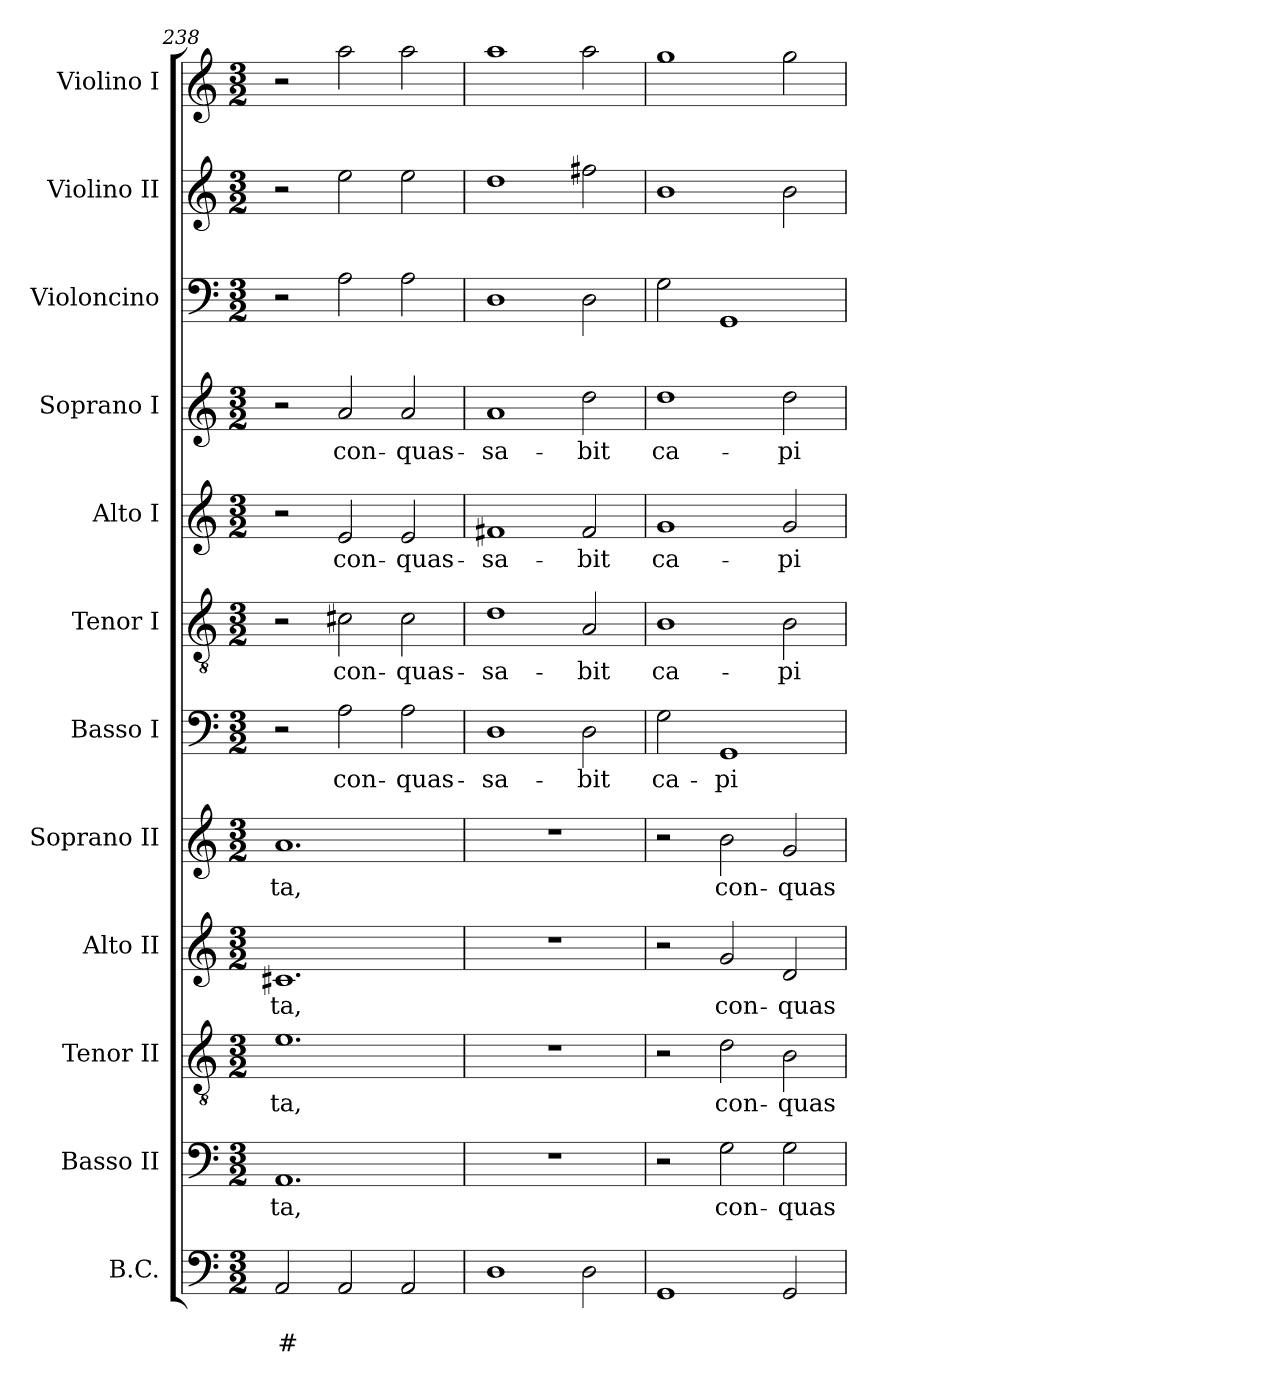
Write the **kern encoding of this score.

**kern	**text	**text	**kern	**text	**kern	**text	**kern	**text	**kern	**text	**kern	**text	**kern	**text	**kern	**text	**kern	**text	**kern	**kern	**kern
*part12	*part12	*part12	*part11	*part11	*part10	*part10	*part9	*part9	*part8	*part8	*part7	*part7	*part6	*part6	*part5	*part5	*part4	*part4	*part3	*part2	*part1
*staff12	*staff12	*staff12	*staff11	*staff11	*staff10	*staff10	*staff9	*staff9	*staff8	*staff8	*staff7	*staff7	*staff6	*staff6	*staff5	*staff5	*staff4	*staff4	*staff3	*staff2	*staff1
*I"B.C.	*	*	*I"Basso II	*	*I"Tenor II	*	*I"Alto II	*	*I"Soprano II	*	*I"Basso I	*	*I"Tenor I	*	*I"Alto I	*	*I"Soprano I	*	*I"Violoncino	*I"Violino II	*I"Violino I
*I'BC	*	*	*I'B 2	*	*I'T 2	*	*I'A 2	*	*I'S 2	*	*I'B 1	*	*I'T 1	*	*I'A 1	*	*I'S 1	*	*I'Vc.	*I'Vln. II	*I'Vln. I
*clefF4	*	*	*clefF4	*	*clefGv2	*	*clefG2	*	*clefG2	*	*clefF4	*	*clefGv2	*	*clefG2	*	*clefG2	*	*clefF4	*clefG2	*clefG2
*k[]	*	*	*k[]	*	*k[]	*	*k[]	*	*k[]	*	*k[]	*	*k[]	*	*k[]	*	*k[]	*	*k[]	*k[]	*k[]
*C:	*	*	*C:	*	*C:	*	*C:	*	*C:	*	*C:	*	*C:	*	*C:	*	*C:	*	*C:	*C:	*C:
*M3/2	*	*	*M3/2	*	*M3/2	*	*M3/2	*	*M3/2	*	*M3/2	*	*M3/2	*	*M3/2	*	*M3/2	*	*M3/2	*M3/2	*M3/2
=238	=238	=238	=238	=238	=238	=238	=238	=238	=238	=238	=238	=238	=238	=238	=238	=238	=238	=238	=238	=238	=238
!	!	!LO:LY:b	!	!	!	!	!	!	!	!	!	!	!	!	!	!	!	!	!	!	!
!	!	!	!	!LO:LY:b	!	!	!	!	!	!	!	!	!	!	!	!	!	!	!	!	!
!	!	!	!	!	!	!LO:LY:b	!	!	!	!	!	!	!	!	!	!	!	!	!	!	!
!	!	!	!	!	!	!	!	!LO:LY:b	!	!	!	!	!	!	!	!	!	!	!	!	!
!	!	!	!	!	!	!	!	!	!	!LO:LY:b	!	!	!	!	!	!	!	!	!	!	!
2AA/	.	#	1.AA	-ta,	1.e	-ta,	1.c#X	-ta,	1.a	-ta,	2r	.	2r	.	2r	.	2r	.	2r	2r	2r
!	!	!	!	!	!	!	!	!	!	!	!	!LO:LY:b	!	!	!	!	!	!	!	!	!
!	!	!	!	!	!	!	!	!	!	!	!	!	!	!LO:LY:b	!	!	!	!	!	!	!
!	!	!	!	!	!	!	!	!	!	!	!	!	!	!	!	!LO:LY:b	!	!	!	!	!
!	!	!	!	!	!	!	!	!	!	!	!	!	!	!	!	!	!	!LO:LY:b	!	!	!
2AA/	.	.	.	.	.	.	.	.	.	.	2A\	con-	2c#X\	con-	2e/	con-	2a/	con-	2A\	2ee\	2aa\
!	!	!	!	!	!	!	!	!	!	!	!	!LO:LY:b	!	!	!	!	!	!	!	!	!
!	!	!	!	!	!	!	!	!	!	!	!	!	!	!LO:LY:b	!	!	!	!	!	!	!
!	!	!	!	!	!	!	!	!	!	!	!	!	!	!	!	!LO:LY:b	!	!	!	!	!
!	!	!	!	!	!	!	!	!	!	!	!	!	!	!	!	!	!	!LO:LY:b	!	!	!
2AA/	.	.	.	.	.	.	.	.	.	.	2A\	-quas-	2c#\	-quas-	2e/	-quas-	2a/	-quas-	2A\	2ee\	2aa\
=239	=239	=239	=239	=239	=239	=239	=239	=239	=239	=239	=239	=239	=239	=239	=239	=239	=239	=239	=239	=239	=239
!	!	!	!	!	!	!	!	!	!	!	!	!LO:LY:b	!	!	!	!	!	!	!	!	!
!	!	!	!	!	!	!	!	!	!	!	!	!	!	!LO:LY:b	!	!	!	!	!	!	!
!	!	!	!	!	!	!	!	!	!	!	!	!	!	!	!	!LO:LY:b	!	!	!	!	!
!	!	!	!	!	!	!	!	!	!	!	!	!	!	!	!	!	!	!LO:LY:b	!	!	!
1D	.	.	1.r	.	1.r	.	1.r	.	1.r	.	1D	-sa-	1d	-sa-	1f#X	-sa-	1a	-sa-	1D	1dd	1aa
!	!	!	!	!	!	!	!	!	!	!	!	!LO:LY:b	!	!	!	!	!	!	!	!	!
!	!	!	!	!	!	!	!	!	!	!	!	!	!	!LO:LY:b	!	!	!	!	!	!	!
!	!	!	!	!	!	!	!	!	!	!	!	!	!	!	!	!LO:LY:b	!	!	!	!	!
!	!	!	!	!	!	!	!	!	!	!	!	!	!	!	!	!	!	!LO:LY:b	!	!	!
2D\	.	.	.	.	.	.	.	.	.	.	2D\	-bit	2A/	-bit	2f#/	-bit	2dd\	-bit	2D\	2ff#X\	2aa\
!!LO:PB:g=z
=240	=240	=240	=240	=240	=240	=240	=240	=240	=240	=240	=240	=240	=240	=240	=240	=240	=240	=240	=240	=240	=240
!	!	!	!	!	!	!	!	!	!	!	!	!LO:LY:b	!	!	!	!	!	!	!	!	!
!	!	!	!	!	!	!	!	!	!	!	!	!	!	!LO:LY:b	!	!	!	!	!	!	!
!	!	!	!	!	!	!	!	!	!	!	!	!	!	!	!	!LO:LY:b	!	!	!	!	!
!	!	!	!	!	!	!	!	!	!	!	!	!	!	!	!	!	!	!LO:LY:b	!	!	!
1GG	.	.	2r	.	2r	.	2r	.	2r	.	2G\	ca-	1B	ca-	1g	ca-	1dd	ca-	2G\	1b	1gg
!	!	!	!	!LO:LY:b	!	!	!	!	!	!	!	!	!	!	!	!	!	!	!	!	!
!	!	!	!	!	!	!LO:LY:b	!	!	!	!	!	!	!	!	!	!	!	!	!	!	!
!	!	!	!	!	!	!	!	!LO:LY:b	!	!	!	!	!	!	!	!	!	!	!	!	!
!	!	!	!	!	!	!	!	!	!	!LO:LY:b	!	!	!	!	!	!	!	!	!	!	!
!	!	!	!	!	!	!	!	!	!	!	!	!LO:LY:b	!	!	!	!	!	!	!	!	!
.	.	.	2G\	con-	2d\	con-	2g/	con-	2b\	con-	1GG	-pi-	.	.	.	.	.	.	1GG	.	.
!	!	!	!	!LO:LY:b	!	!	!	!	!	!	!	!	!	!	!	!	!	!	!	!	!
!	!	!	!	!	!	!LO:LY:b	!	!	!	!	!	!	!	!	!	!	!	!	!	!	!
!	!	!	!	!	!	!	!	!LO:LY:b	!	!	!	!	!	!	!	!	!	!	!	!	!
!	!	!	!	!	!	!	!	!	!	!LO:LY:b	!	!	!	!	!	!	!	!	!	!	!
!	!	!	!	!	!	!	!	!	!	!	!	!	!	!LO:LY:b	!	!	!	!	!	!	!
!	!	!	!	!	!	!	!	!	!	!	!	!	!	!	!	!LO:LY:b	!	!	!	!	!
!	!	!	!	!	!	!	!	!	!	!	!	!	!	!	!	!	!	!LO:LY:b	!	!	!
2GG/	.	.	2G\	-quas-	2B\	-quas-	2d/	-quas-	2g/	-quas-	.	.	2B\	-pi-	2g/	-pi-	2dd\	-pi-	.	2b\	2gg\
=	=	=	=	=	=	=	=	=	=	=	=	=	=	=	=	=	=	=	=	=	=
*-	*-	*-	*-	*-	*-	*-	*-	*-	*-	*-	*-	*-	*-	*-	*-	*-	*-	*-	*-	*-	*-
